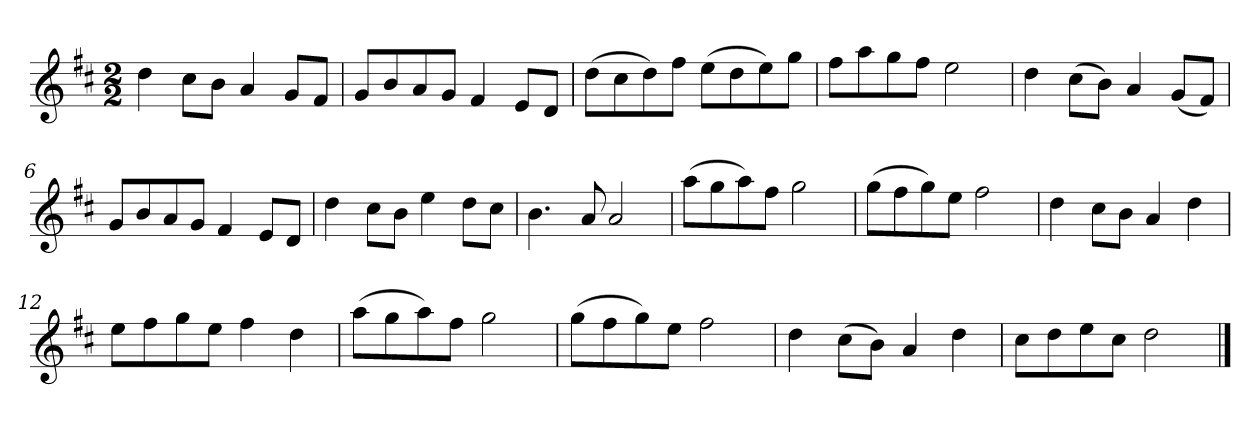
**kern
*part1
*staff1
*k[f#c#]
*M2/2
*MM120
=1
4dd
8cc#L
8bJ
4a
8gL
8f#J
=2
8gL
8b
8a
8gJ
4f#
8eL
8dJ
=3
(8ddL
8cc#
8dd)
8ff#J
(8eeL
8dd
8ee)
8ggJ
=4
8ff#L
8aa
8gg
8ff#J
2ee
=5
4dd
(8cc#L
8bJ)
4a
(8gL
8f#J)
=6
8gL
8b
8a
8gJ
4f#
8eL
8dJ
=7
4dd
8cc#L
8bJ
4ee
8ddL
8cc#J
=8
4.b
8a
2a
=9
(8aaL
8gg
8aa)
8ff#J
2gg
=10
(8ggL
8ff#
8gg)
8eeJ
2ff#
=11
4dd
8cc#L
8bJ
4a
4dd
=12
8eeL
8ff#
8gg
8eeJ
4ff#
4dd
=13
(8aaL
8gg
8aa)
8ff#J
2gg
=14
(8ggL
8ff#
8gg)
8eeJ
2ff#
=15
4dd
(8cc#L
8bJ)
4a
4dd
=16
8cc#L
8dd
8ee
8cc#J
2dd
==
*-
